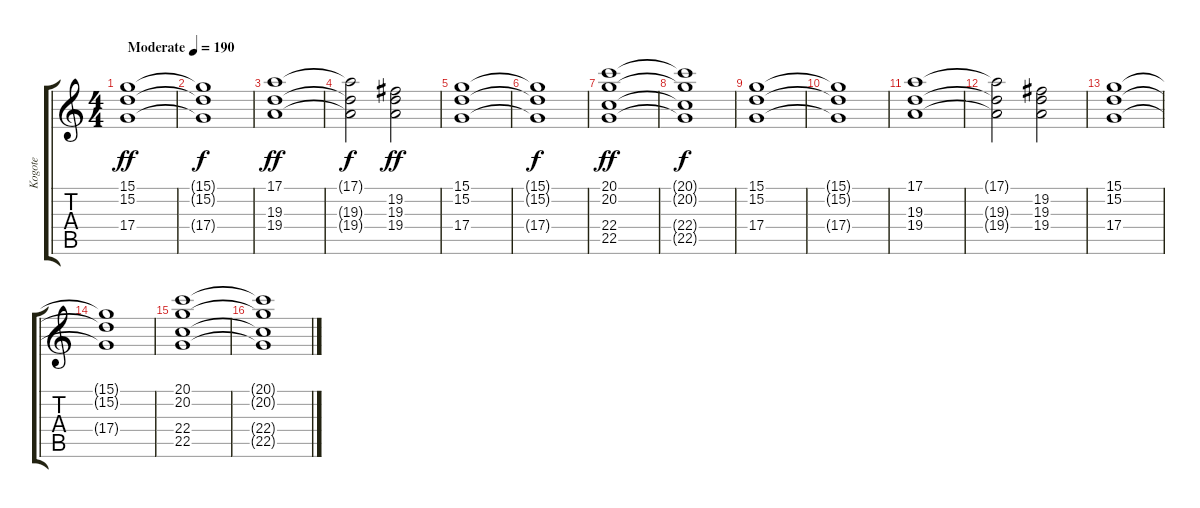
\track ("Kogote" "Kogote") {instrument drawbarorgan}
\staff {score tabs}
\tuning (E4 B3 G3 D3 A2 E2) {hide}
\ts (4 4)
\tempo (190 "Moderate")
\clef g2
\ks c
(15.1 15.2 17.4).1{dy ff instrument drawbarorgan} |
(15.1{t} 15.2{t} 17.4{t}).1{dy f} |
(17.1 19.3 19.4).1{dy ff volume 9} |
(17.1{t} 19.3{t} 19.4{t}).2{dy f} (19.2 19.3 19.4).2{dy ff} |
(15.1 15.2 17.4).1 |
(15.1{t} 15.2{t} 17.4{t}).1{dy f} |
(20.1 20.2 22.4 22.5).1{dy ff} |
(20.1{t} 20.2{t} 22.4{t} 22.5{t}).1{dy f} |
(15.1 15.2 17.4).1 |
(15.1{t} 15.2{t} 17.4{t}).1 |
(17.1 19.3 19.4).1 |
(17.1{t} 19.3{t} 19.4{t}).2 (19.2 19.3 19.4).2 |
(15.1 15.2 17.4).1 |
(15.1{t} 15.2{t} 17.4{t}).1 |
(20.1 20.2 22.4 22.5).1 |
(20.1{t} 20.2{t} 22.4{t} 22.5{t}).1
